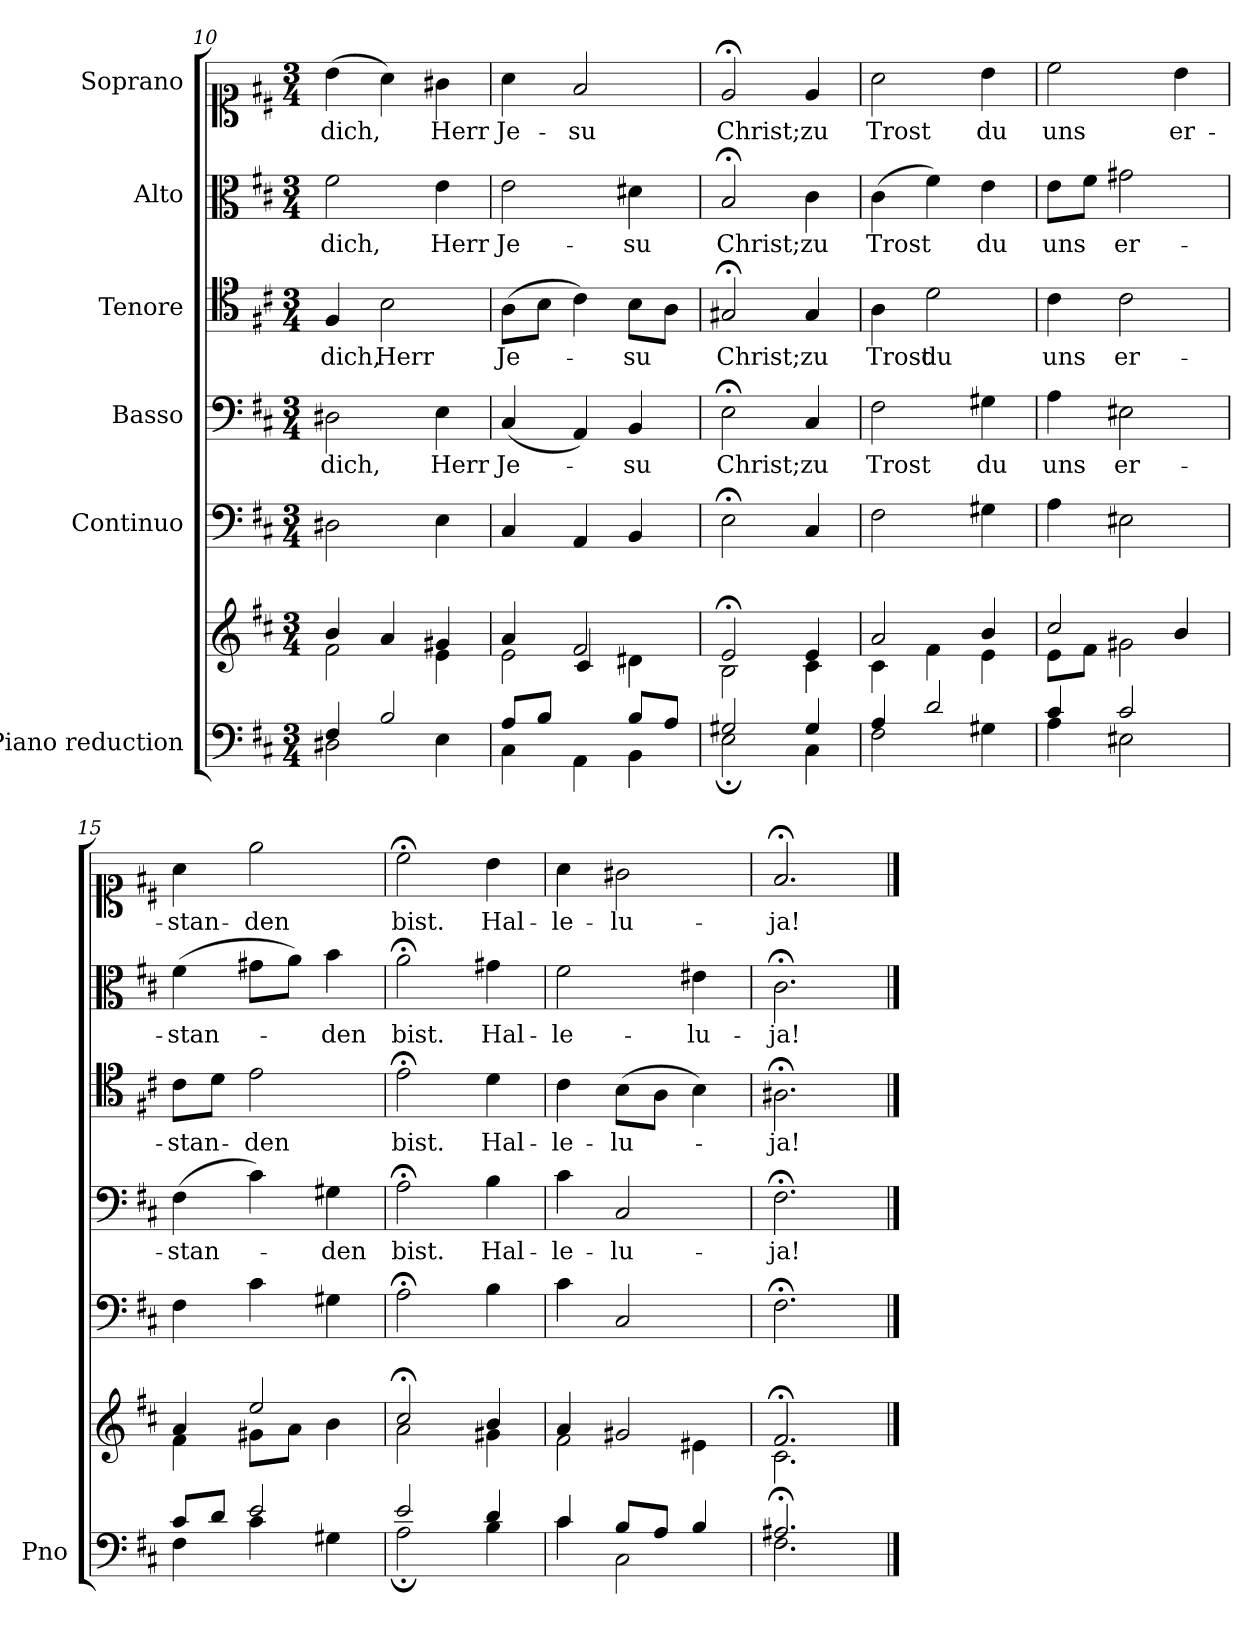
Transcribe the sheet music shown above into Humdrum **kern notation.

**kern	**kern	**kern	**kern	**text	**kern	**text	**kern	**text	**kern	**text
*part6	*part6	*part5	*part4	*part4	*part3	*part3	*part2	*part2	*part1	*part1
*staff7	*staff6	*staff5	*staff4	*staff4	*staff3	*staff3	*staff2	*staff2	*staff1	*staff1
*I"Piano reduction	*	*I"Continuo	*I"Basso	*	*I"Tenore	*	*I"Alto	*	*I"Soprano	*
*I'Pno	*	*	*	*	*	*	*	*	*	*
!!LO:LB:g=z
*clefF4	*clefG2	*clefF4	*clefF4	*	*clefC4	*	*clefC3	*	*clefC1	*
*k[f#c#]	*k[f#c#]	*k[f#c#]	*k[f#c#]	*	*k[f#c#]	*	*k[f#c#]	*	*k[f#c#]	*
*M3/4	*M3/4	*M3/4	*M3/4	*	*M3/4	*	*M3/4	*	*M3/4	*
=10	=10	=10	=10	=10	=10	=10	=10	=10	=10	=10
*^	*^	*	*	*	*	*	*	*	*	*
!	!	!	!	!	!	!LO:LY:b	!	!LO:LY:b	!	!LO:LY:b	!	!LO:LY:b
4F#/	2D#X\	4b/	2f#\	2D#X\	2D#X\	dich,	4F#/	dich,	2f#\	dich,	(4b\	dich,
!	!	!	!	!	!	!	!	!LO:LY:b	!	!	!	!
2B/	.	4a/	.	.	.	.	2B\	Herr	.	.	4a\)	.
!	!	!	!	!	!	!LO:LY:b	!	!	!	!LO:LY:b	!	!LO:LY:b
.	4E\	4g#X/	4e\	4E\	4E\	Herr	.	.	4e\	Herr	4g#X\	Herr
=11	=11	=11	=11	=11	=11	=11	=11	=11	=11	=11	=11	=11
*	*	*	*^	*	*	*	*	*	*	*	*	*
!	!	!	!	!	!	!	!LO:LY:b	!	!LO:LY:b	!	!LO:LY:b	!	!LO:LY:b
8A/L	4C#\	4a/	2e\	4ryy	4C#/	(4C#/	Je-	(8A\L	Je-	2e\	Je-	4a\	Je-
8B/J	.	.	.	.	.	.	.	8B\J	.	.	.	.	.
!	!	!	!	!	!	!	!	!	!	!	!	!	!LO:LY:b
4ryy	4AA\	2f#/	.	4c#/	4AA/	4AA/)	.	4c#\)	.	.	.	2f#/	-su
!	!	!	!	!	!	!	!LO:LY:b	!	!LO:LY:b	!	!LO:LY:b	!	!
8B/L	4BB\	.	4d#X\	4ryy	4BB/	4BB/	-su	8B\L	-su	4d#X\	-su	.	.
8A/J	.	.	.	.	.	.	.	8A\J	.	.	.	.	.
*	*	*	*v	*v	*	*	*	*	*	*	*	*	*
=12	=12	=12	=12	=12	=12	=12	=12	=12	=12	=12	=12	=12
!	!	!	!	!	!	!LO:LY:b	!	!LO:LY:b	!	!LO:LY:b	!	!LO:LY:b
2G#X/	2E;\	2e;</	2B\	2E;<\	2E;<\	Christ;	2G#X;</	Christ;	2B;</	Christ;	2e;</	Christ;
!	!	!	!	!	!	!LO:LY:b	!	!LO:LY:b	!	!LO:LY:b	!	!LO:LY:b
4G#/	4C#\	4e/	4c#\	4C#/	4C#/	zu	4G#/	zu	4c#\	zu	4e/	zu
=13	=13	=13	=13	=13	=13	=13	=13	=13	=13	=13	=13	=13
!	!	!	!	!	!	!LO:LY:b	!	!LO:LY:b	!	!LO:LY:b	!	!LO:LY:b
4A/	2F#\	2a/	4c#\	2F#\	2F#\	Trost	4A\	Trost	(4c#\	Trost	2a\	Trost
!	!	!	!	!	!	!	!	!LO:LY:b	!	!	!	!
2d/	.	.	4f#\	.	.	.	2d\	du	4f#\)	.	.	.
!	!	!	!	!	!	!LO:LY:b	!	!	!	!LO:LY:b	!	!LO:LY:b
.	4G#X\	4b/	4e\	4G#X\	4G#X\	du	.	.	4e\	du	4b\	du
=14	=14	=14	=14	=14	=14	=14	=14	=14	=14	=14	=14	=14
!	!	!	!	!	!	!LO:LY:b	!	!LO:LY:b	!	!LO:LY:b	!	!LO:LY:b
4c#/	4A\	2cc#/	8e\L	4A\	4A\	uns	4c#\	uns	8e\L	uns	2cc#\	uns
.	.	.	8f#\J	.	.	.	.	.	8f#\J	.	.	.
!	!	!	!	!	!	!LO:LY:b	!	!LO:LY:b	!	!LO:LY:b	!	!
2c#/	2E#X\	.	2g#X\	2E#X\	2E#X\	er-	2c#\	er-	2g#X\	er-	.	.
!	!	!	!	!	!	!	!	!	!	!	!	!LO:LY:b
.	.	4b/	.	.	.	.	.	.	.	.	4b\	er-
=15	=15	=15	=15	=15	=15	=15	=15	=15	=15	=15	=15	=15
!	!	!	!	!	!	!LO:LY:b	!	!LO:LY:b	!	!LO:LY:b	!	!LO:LY:b
8c#/L	4F#\	4a/	4f#\	4F#\	(4F#\	-stan-	8c#\L	-stan-	(4f#\	-stan-	4a\	-stan-
8d/J	.	.	.	.	.	.	8d\J	.	.	.	.	.
!	!	!	!	!	!	!	!	!LO:LY:b	!	!	!	!LO:LY:b
2e/	4c#\	2ee/	8g#X\L	4c#\	4c#\)	.	2e\	-den	8g#X\L	.	2ee\	-den
.	.	.	8a\J	.	.	.	.	.	8a\J)	.	.	.
!	!	!	!	!	!	!LO:LY:b	!	!	!	!LO:LY:b	!	!
.	4G#X\	.	4b\	4G#X\	4G#X\	-den	.	.	4b\	-den	.	.
=16	=16	=16	=16	=16	=16	=16	=16	=16	=16	=16	=16	=16
!	!	!	!	!	!	!LO:LY:b	!	!LO:LY:b	!	!LO:LY:b	!	!LO:LY:b
2e/	2A;\	2cc#;</	2a\	2A;<\	2A;<\	bist.	2e;<\	bist.	2a;<\	bist.	2cc#;<\	bist.
!	!	!	!	!	!	!LO:LY:b	!	!LO:LY:b	!	!LO:LY:b	!	!LO:LY:b
4d/	4B\	4b/	4g#X\	4B\	4B\	Hal-	4d\	Hal-	4g#X\	Hal-	4b\	Hal-
=17	=17	=17	=17	=17	=17	=17	=17	=17	=17	=17	=17	=17
!	!	!	!	!	!	!LO:LY:b	!	!LO:LY:b	!	!LO:LY:b	!	!LO:LY:b
4c#/	4c#\	4a/	2f#\	4c#\	4c#\	-le-	4c#\	-le-	2f#\	-le-	4a\	-le-
!	!	!	!	!	!	!LO:LY:b	!	!LO:LY:b	!	!	!	!LO:LY:b
8B/L	2C#\	2g#X/	.	2C#/	2C#/	-lu-	(8B\L	-lu-	.	.	2g#X\	-lu-
8A/J	.	.	.	.	.	.	8A\J	.	.	.	.	.
!	!	!	!	!	!	!	!	!	!	!LO:LY:b	!	!
4B/	.	.	4e#X\	.	.	.	4B\)	.	4e#X\	-lu-	.	.
=18	=18	=18	=18	=18	=18	=18	=18	=18	=18	=18	=18	=18
!	!	!	!	!	!	!LO:LY:b	!	!LO:LY:b	!	!LO:LY:b	!	!LO:LY:b
2.A#X;</	2.F#\	2.f#;</	2.c#\	2.F#;<\	2.F#;<\	-ja!	2.A#X;<\	-ja!	2.c#;<\	-ja!	2.f#;</	-ja!
*v	*v	*	*	*	*	*	*	*	*	*	*	*
*	*v	*v	*	*	*	*	*	*	*	*	*
==	==	==	==	==	==	==	==	==	==	==
*-	*-	*-	*-	*-	*-	*-	*-	*-	*-	*-
